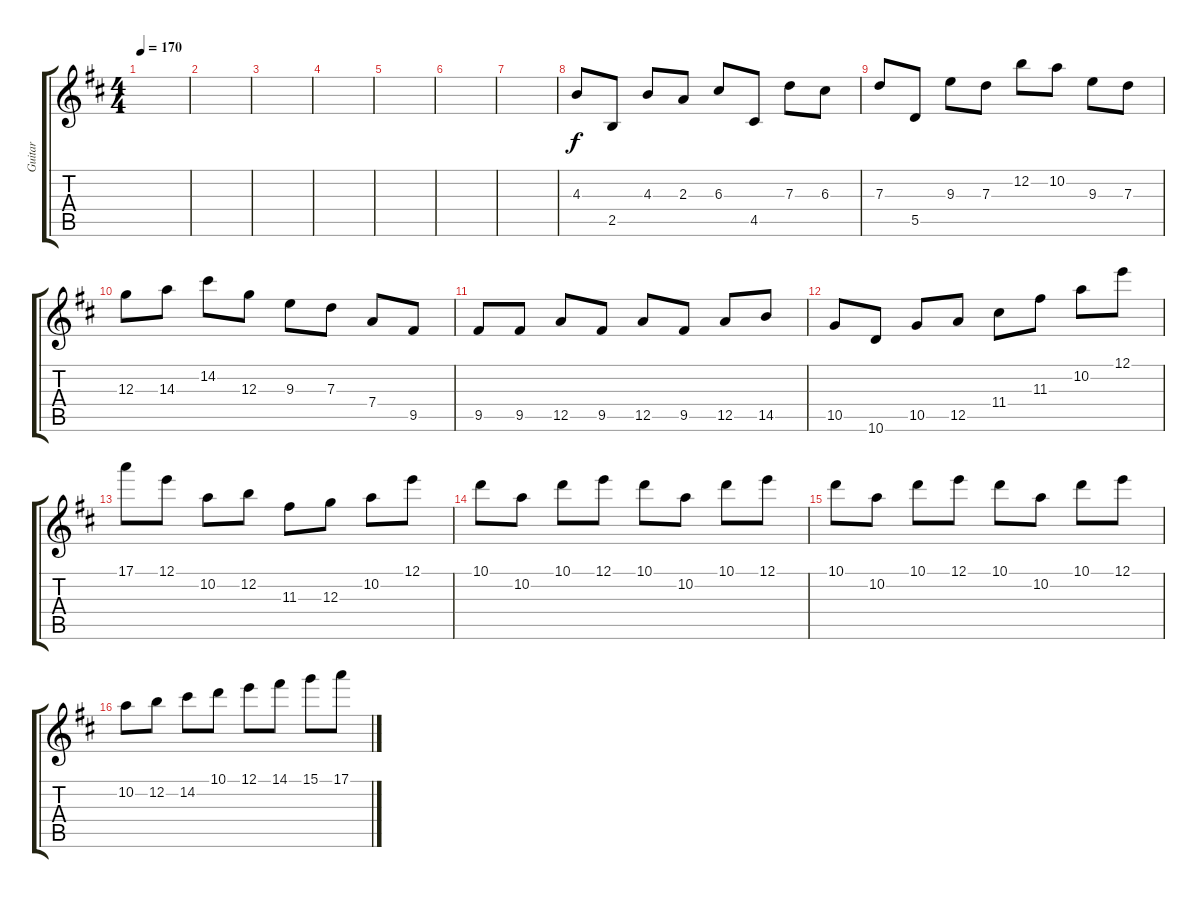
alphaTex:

\track ("Guitar" "Guitar") {instrument distortionguitar}
\staff {score tabs}
\tuning (E4 B3 G3 D3 A2 E2) {hide}
\ts (4 4)
\tempo 170
\clef g2
\ks d
|
|
|
|
|
|
|
4.3.8 2.5.8 4.3.8 2.3.8 6.3.8 4.5.8 7.3.8 6.3.8 |
7.3.8 5.5.8 9.3.8 7.3.8 12.2.8 10.2.8 9.3.8 7.3.8 |
12.3.8 14.3.8 14.2.8 12.3.8 9.3.8 7.3.8 7.4.8 9.5.8 |
9.5.8 9.5.8 12.5.8 9.5.8 12.5.8 9.5.8 12.5.8 14.5.8 |
10.5.8 10.6.8 10.5.8 12.5.8 11.4.8 11.3.8 10.2.8 12.1.8 |
17.1.8 12.1.8 10.2.8 12.2.8 11.3.8 12.3.8 10.2.8 12.1.8 |
10.1.8 10.2.8 10.1.8 12.1.8 10.1.8 10.2.8 10.1.8 12.1.8 |
10.1.8 10.2.8 10.1.8 12.1.8 10.1.8 10.2.8 10.1.8 12.1.8 |
10.2.8 12.2.8 14.2.8 10.1.8 12.1.8 14.1.8 15.1.8 17.1.8
